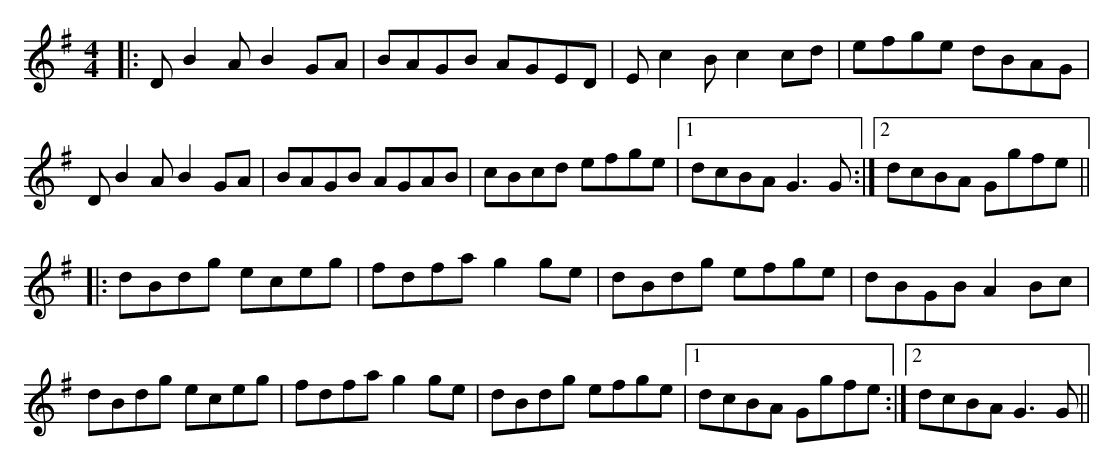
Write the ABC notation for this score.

X:1
M:4/4
K:G
|:D B2 A B2 GA|BAGB AGED|E c2 B c2 cd|efge dBAG|
D B2 A B2 GA|BAGB AGAB|cBcd efge|1 dcBA G3 G:|2 dcBA Ggfe||
|:dBdg eceg|fdfa g2 ge|dBdg efge|dBGB A2 Bc|
dBdg eceg|fdfa g2 ge|dBdg efge|1 dcBA Ggfe:|2 dcBA G3 G||
